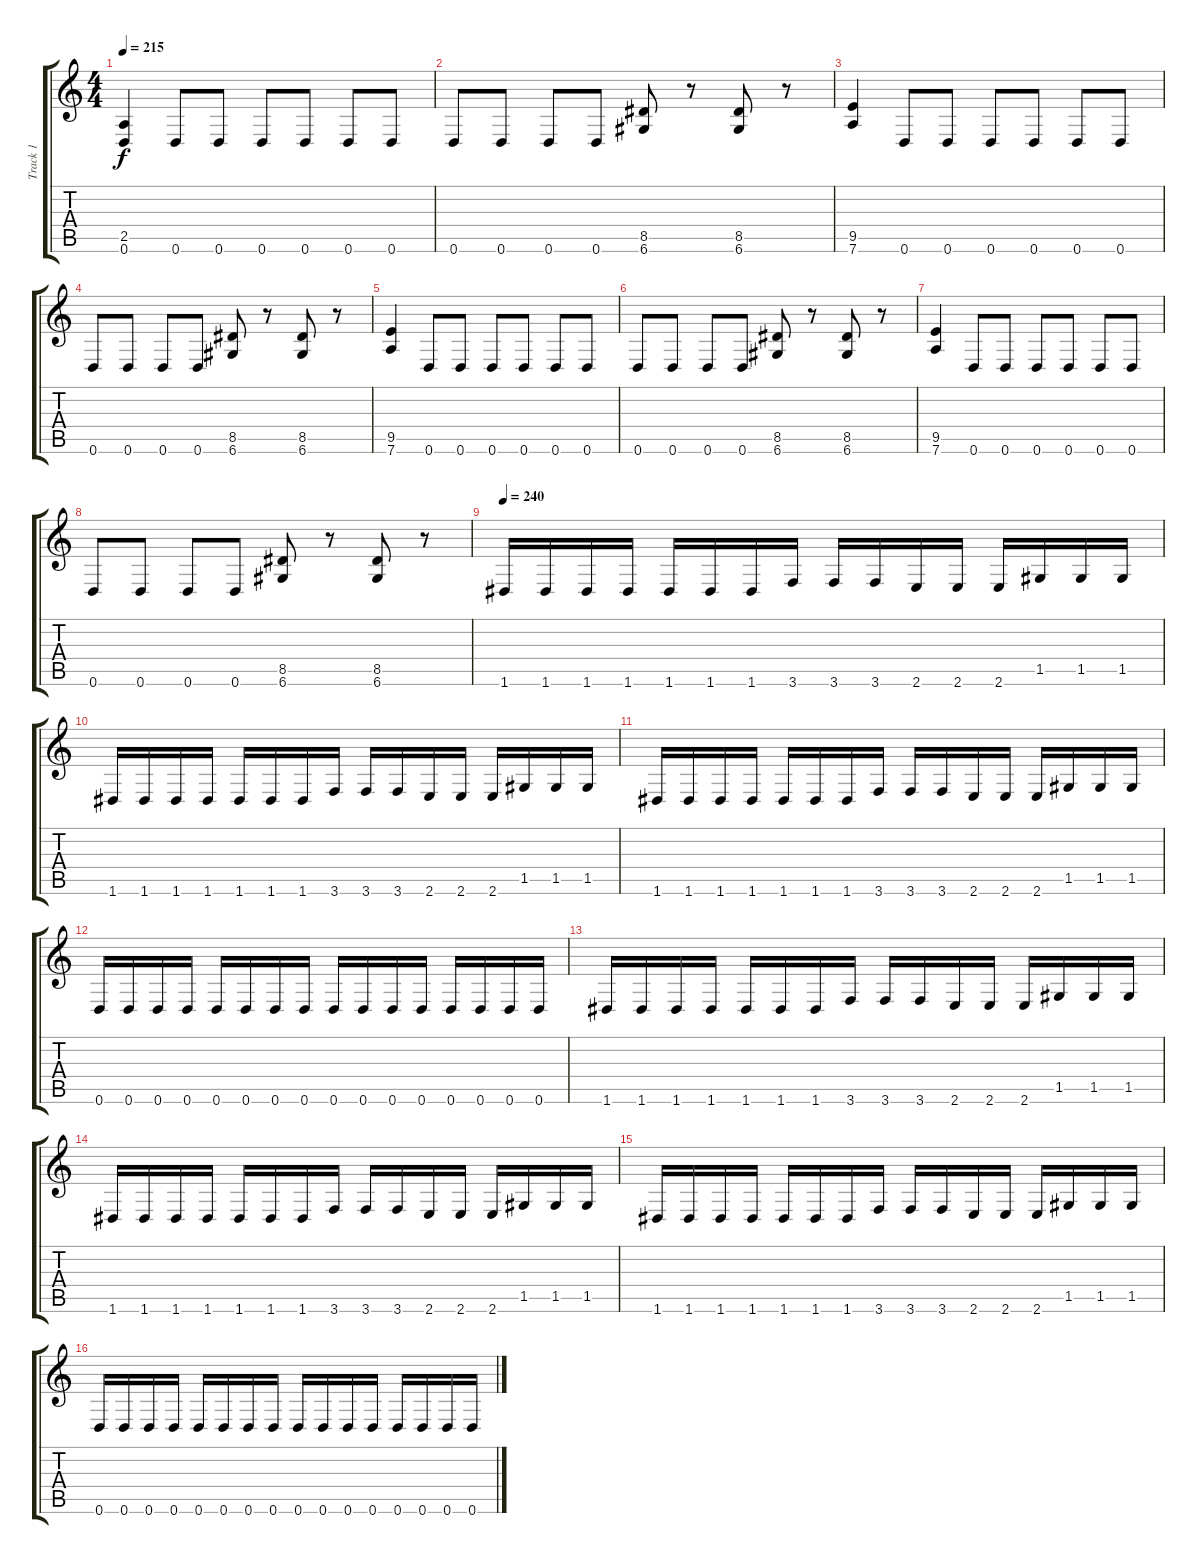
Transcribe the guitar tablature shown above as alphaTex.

\track ("Track 1" "Track 1") {instrument distortionguitar}
\staff {score tabs}
\tuning (D4 A3 F3 C3 G2 D2) {hide}
\ts (4 4)
\tempo 215
\clef g2
\ks c
(2.5 0.6).4{dy f} 0.6.8 0.6.8 0.6.8 0.6.8 0.6.8 0.6.8 |
0.6.8 0.6.8 0.6.8 0.6.8 (8.5 6.6).8 r.8 (8.5 6.6).8 r.8 |
(9.5 7.6).4 0.6.8 0.6.8 0.6.8 0.6.8 0.6.8 0.6.8 |
0.6.8 0.6.8 0.6.8 0.6.8 (8.5 6.6).8 r.8 (8.5 6.6).8 r.8 |
(9.5 7.6).4 0.6.8 0.6.8 0.6.8 0.6.8 0.6.8 0.6.8 |
0.6.8 0.6.8 0.6.8 0.6.8 (8.5 6.6).8 r.8 (8.5 6.6).8 r.8 |
(9.5 7.6).4 0.6.8 0.6.8 0.6.8 0.6.8 0.6.8 0.6.8 |
0.6.8 0.6.8 0.6.8 0.6.8 (8.5 6.6).8 r.8 (8.5 6.6).8 r.8 |
\tempo 240
1.6.16 1.6.16 1.6.16 1.6.16 1.6.16 1.6.16 1.6.16 3.6.16 3.6.16 3.6.16 2.6.16 2.6.16 2.6.16 1.5.16 1.5.16 1.5.16 |
1.6.16 1.6.16 1.6.16 1.6.16 1.6.16 1.6.16 1.6.16 3.6.16 3.6.16 3.6.16 2.6.16 2.6.16 2.6.16 1.5.16 1.5.16 1.5.16 |
1.6.16 1.6.16 1.6.16 1.6.16 1.6.16 1.6.16 1.6.16 3.6.16 3.6.16 3.6.16 2.6.16 2.6.16 2.6.16 1.5.16 1.5.16 1.5.16 |
0.6.16 0.6.16 0.6.16 0.6.16 0.6.16 0.6.16 0.6.16 0.6.16 0.6.16 0.6.16 0.6.16 0.6.16 0.6.16 0.6.16 0.6.16 0.6.16 |
1.6.16 1.6.16 1.6.16 1.6.16 1.6.16 1.6.16 1.6.16 3.6.16 3.6.16 3.6.16 2.6.16 2.6.16 2.6.16 1.5.16 1.5.16 1.5.16 |
1.6.16 1.6.16 1.6.16 1.6.16 1.6.16 1.6.16 1.6.16 3.6.16 3.6.16 3.6.16 2.6.16 2.6.16 2.6.16 1.5.16 1.5.16 1.5.16 |
1.6.16 1.6.16 1.6.16 1.6.16 1.6.16 1.6.16 1.6.16 3.6.16 3.6.16 3.6.16 2.6.16 2.6.16 2.6.16 1.5.16 1.5.16 1.5.16 |
0.6.16 0.6.16 0.6.16 0.6.16 0.6.16 0.6.16 0.6.16 0.6.16 0.6.16 0.6.16 0.6.16 0.6.16 0.6.16 0.6.16 0.6.16 0.6.16
